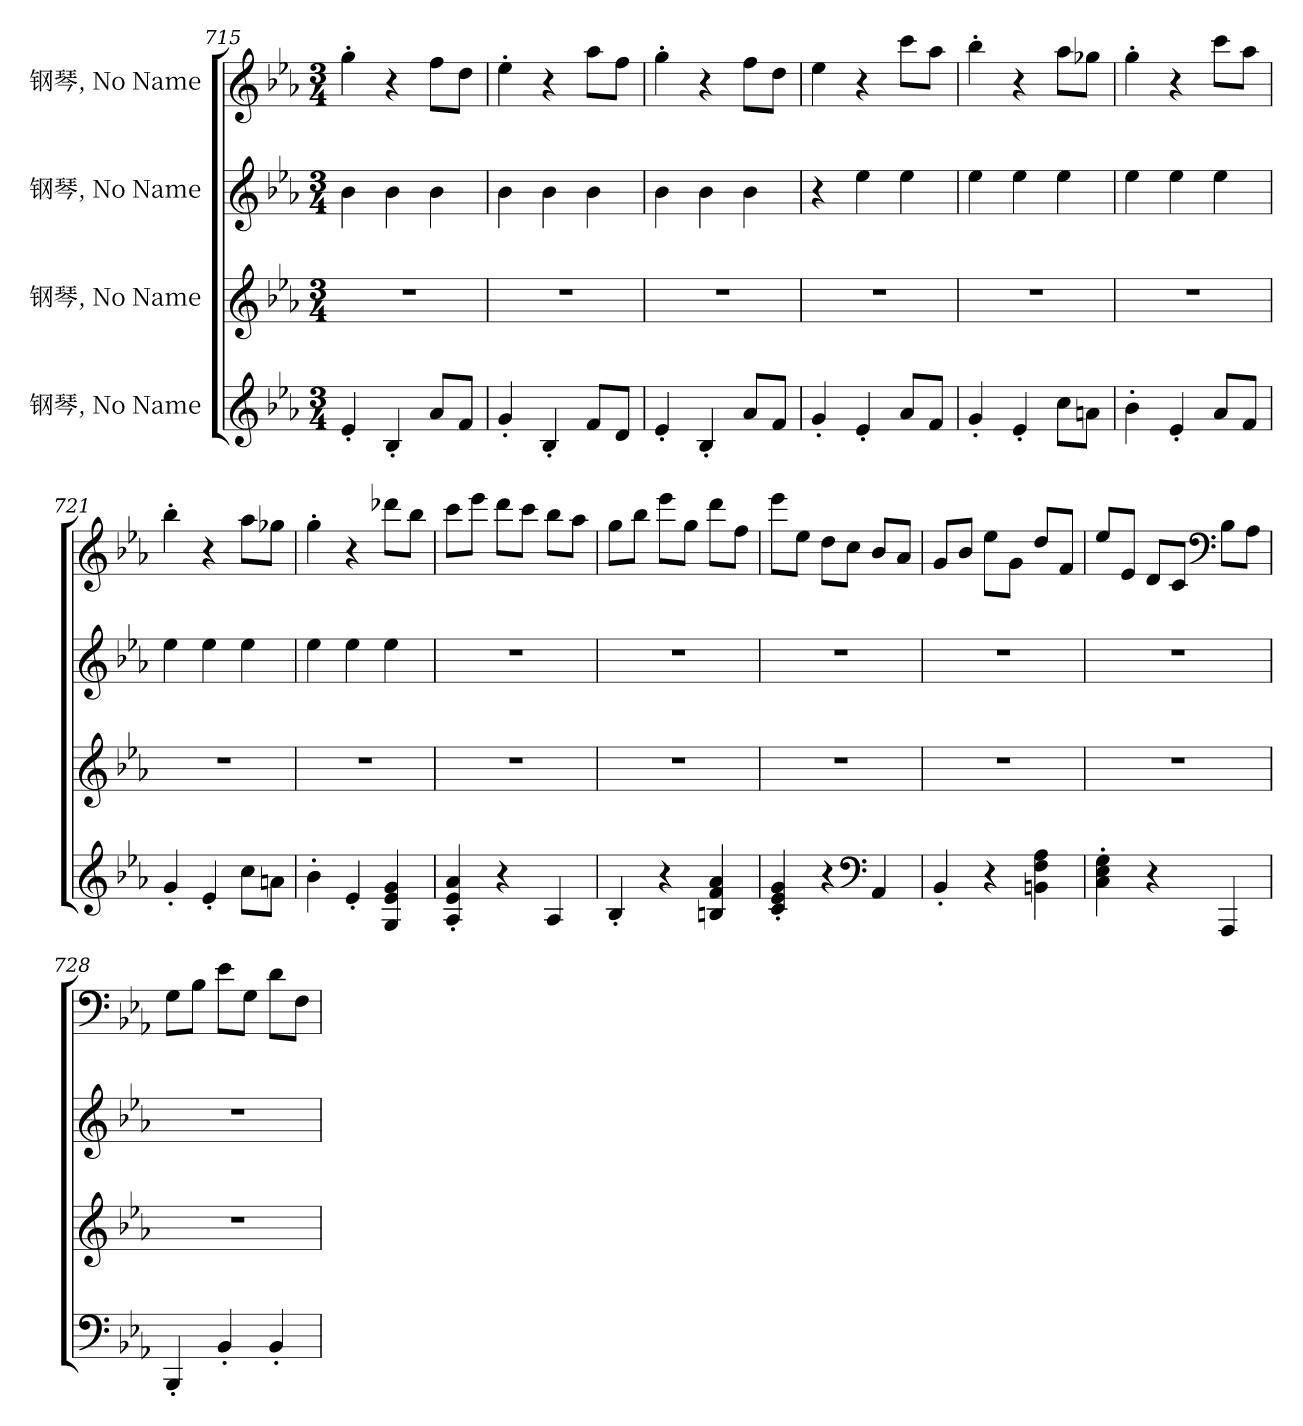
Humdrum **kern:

**kern	**kern	**kern	**kern
*part4	*part3	*part2	*part1
*staff4	*staff3	*staff2	*staff1
*I"钢琴, No Name	*I"钢琴, No Name	*I"钢琴, No Name	*I"钢琴, No Name
!!LO:LB:g=z
*clefG2	*clefG2	*clefG2	*clefG2
*k[b-e-a-]	*k[b-e-a-]	*k[b-e-a-]	*k[b-e-a-]
*M3/4	*M3/4	*M3/4	*M3/4
=715	=715	=715	=715
4e-'/	2.r	4b-\	4gg'\
4B-'/	.	4b-\	4r
8a-/L	.	4b-\	8ff\L
8f/J	.	.	8dd\J
=716	=716	=716	=716
4g'/	2.r	4b-\	4ee-'\
4B-'/	.	4b-\	4r
8f/L	.	4b-\	8aa-\L
8d/J	.	.	8ff\J
=717	=717	=717	=717
4e-'/	2.r	4b-\	4gg'\
4B-'/	.	4b-\	4r
8a-/L	.	4b-\	8ff\L
8f/J	.	.	8dd\J
=718	=718	=718	=718
4g'/	2.r	4r	4ee-\
4e-'/	.	4ee-\	4r
*	*	*	*MM205
8a-/L	.	4ee-\	8ccc\L
8f/J	.	.	8aa-\J
=719	=719	=719	=719
4g'/	2.r	4ee-\	4bb-'\
4e-'/	.	4ee-\	4r
8cc\L	.	4ee-\	8aa-\L
8an\J	.	.	8gg-X\J
=720	=720	=720	=720
4b-'\	2.r	4ee-\	4gg'\
4e-'/	.	4ee-\	4r
8a-/L	.	4ee-\	8ccc\L
8f/J	.	.	8aa-\J
=721	=721	=721	=721
4g'/	2.r	4ee-\	4bb-'\
4e-'/	.	4ee-\	4r
8cc\L	.	4ee-\	8aa-\L
8an\J	.	.	8gg-X\J
!!LO:LB:g=z
=722	=722	=722	=722
4b-'\	2.r	4ee-\	4gg'\
4e-'/	.	4ee-\	4r
*	*	*	*MM207
4G/ 4e-/ 4g/	.	4ee-\	8ddd-X\L
.	.	.	8bb-\J
=723	=723	=723	=723
4A-/' 4e-/' 4a-/'	2.r	2.r	8ccc\L
.	.	.	8eee-\J
4r	.	.	8ddd\L
.	.	.	8ccc\J
4A-/	.	.	8bb-\L
.	.	.	8aa-\J
=724	=724	=724	=724
4B-'/	2.r	2.r	8gg\L
.	.	.	8bb-\J
4r	.	.	8eee-\L
.	.	.	8gg\J
4Bn/ 4f/ 4a-/	.	.	8ddd\L
.	.	.	8ff\J
=725	=725	=725	=725
4c/' 4e-/' 4g/'	2.r	2.r	8eee-\L
.	.	.	8ee-\J
4r	.	.	8dd\L
.	.	.	8cc\J
*clefF4	*	*	*
4AA-/	.	.	8b-/L
.	.	.	8a-/J
=726	=726	=726	=726
4BB-'/	2.r	2.r	8g/L
.	.	.	8b-/J
4r	.	.	8ee-\L
.	.	.	8g\J
4BBn\ 4F\ 4A-\	.	.	8dd/L
.	.	.	8f/J
!!LO:PB:g=z
=727	=727	=727	=727
4C\' 4E-\' 4G\'	2.r	2.r	8ee-/L
.	.	.	8e-/J
4r	.	.	8d/L
.	.	.	8c/J
*	*	*	*clefF4
4AAA-/	.	.	8B-\L
.	.	.	8A-\J
=728	=728	=728	=728
4BBB-'/	2.r	2.r	8G\L
.	.	.	8B-\J
4BB-'/	.	.	8e-\L
.	.	.	8G\J
4BB-'/	.	.	8d\L
.	.	.	8F\J
=	=	=	=
*-	*-	*-	*-
